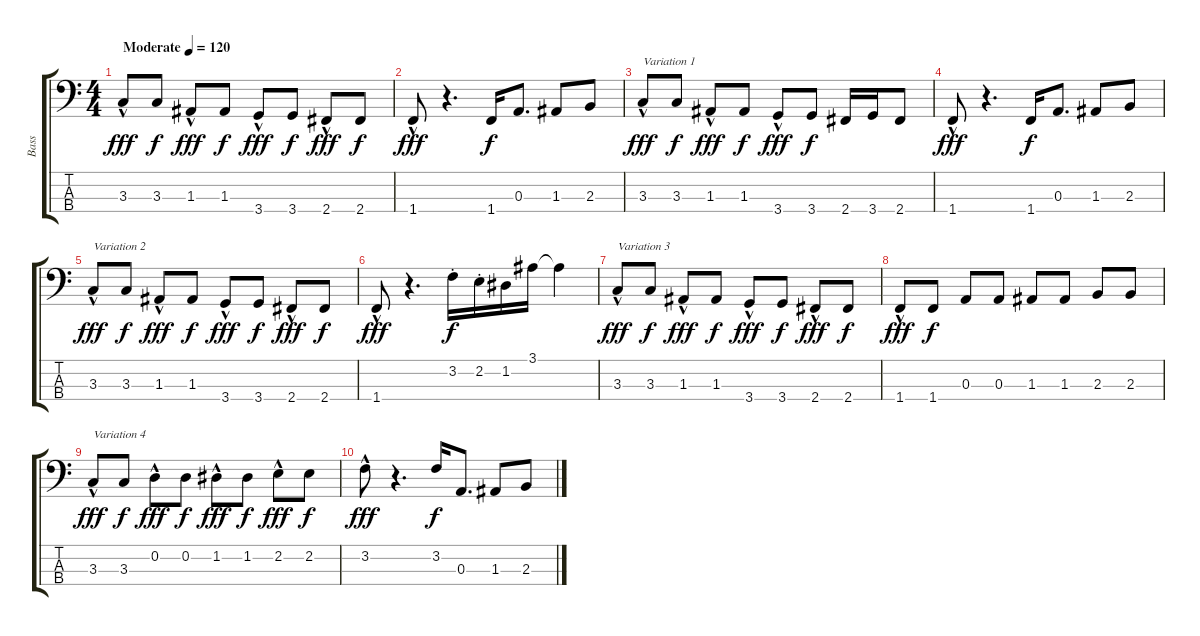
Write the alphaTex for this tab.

\track ("Bass" "Bass") {instrument electricbassfinger}
\staff {score tabs}
\tuning (G2 D2 A1 E1) {hide}
\ts (4 4)
\tempo (120 "Moderate")
\clef f4
\ks c
3.3{hac}.8{dy fff instrument electricbassfinger} 3.3.8{dy f} 1.3{hac}.8{dy fff} 1.3.8{dy f} 3.4{hac}.8{dy fff} 3.4.8{dy f} 2.4{hac}.8{dy fff} 2.4.8{dy f} |
1.4{hac}.8{dy fff} r.4{d} 1.4.16{dy f} 0.3.8{d} 1.3.8 2.3.8 |
3.3{hac}.8{txt "Variation 1" dy fff} 3.3.8{dy f} 1.3{hac}.8{dy fff} 1.3.8{dy f} 3.4{hac}.8{dy fff} 3.4.8{dy f} 2.4.16 3.4.16 2.4.8 |
1.4{hac}.8{dy fff} r.4{d} 1.4.16{dy f} 0.3.8{d} 1.3.8 2.3.8 |
3.3{hac}.8{txt "Variation 2" dy fff} 3.3.8{dy f} 1.3{hac}.8{dy fff} 1.3.8{dy f} 3.4{hac}.8{dy fff} 3.4.8{dy f} 2.4{hac}.8{dy fff} 2.4.8{dy f} |
1.4{hac}.8{dy fff} r.4{d} 3.2{st}.16{dy f} 2.2{st}.16 1.2.16 3.1.16 3.1{t}.4 |
3.3{hac}.8{txt "Variation 3" dy fff} 3.3.8{dy f} 1.3{hac}.8{dy fff} 1.3.8{dy f} 3.4{hac}.8{dy fff} 3.4.8{dy f} 2.4{hac}.8{dy fff} 2.4.8{dy f} |
1.4{hac}.8{dy fff} 1.4.8{dy f} 0.3.8 0.3.8 1.3.8 1.3.8 2.3.8 2.3.8 |
3.3{hac}.8{txt "Variation 4" dy fff} 3.3.8{dy f} 0.2{hac}.8{dy fff} 0.2.8{dy f} 1.2{hac}.8{dy fff} 1.2.8{dy f} 2.2{hac}.8{dy fff} 2.2.8{dy f} |
3.2{hac}.8{dy fff} r.4{d} 3.2.16{dy f} 0.3.8{d} 1.3.8 2.3.8
